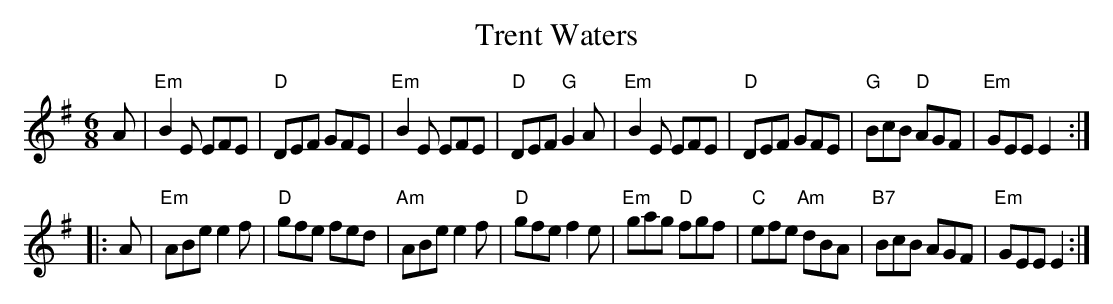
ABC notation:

X:1
T: Trent Waters
M: 6/8
L: 1/8
K: Em
A \
| "Em"B2E EFE | "D"DEF GFE | "Em"B2E EFE | "D"DEF "G"G2A \
| "Em"B2E EFE | "D"DEF GFE | "G"BcB "D"AGF | "Em"GEE E2 :|
|: A \
| "Em"ABe e2f | "D"gfe fed | "Am"ABe e2f | "D"gfe f2e \
| "Em"gag "D"fgf | "C"efe "Am"dBA | "B7"BcB AGF | "Em"GEE E2 :|
